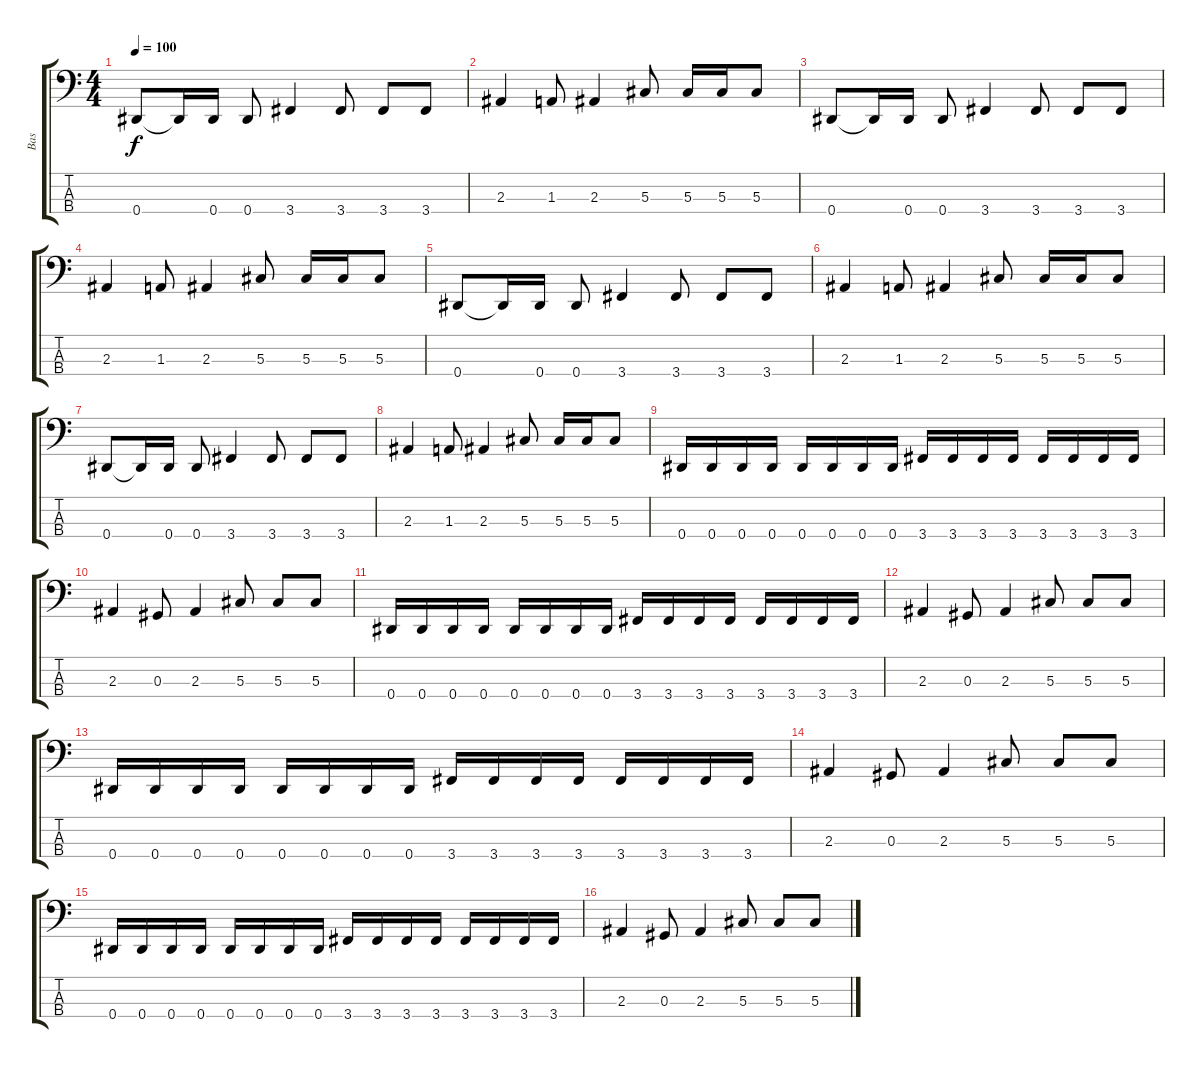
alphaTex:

\track ("Bas" "Bas") {instrument electricbassfinger}
\staff {score tabs}
\tuning (Gb2 Db2 Ab1 Eb1) {hide}
\ts (4 4)
\tempo 100
\clef f4
\ks c
0.4.8{dy f} 0.4{t}.16 0.4.16 0.4.8 3.4.4 3.4.8 3.4.8 3.4.8 |
2.3.4 1.3.8 2.3.4 5.3.8 5.3.16 5.3.16 5.3.8 |
0.4.8 0.4{t}.16 0.4.16 0.4.8 3.4.4 3.4.8 3.4.8 3.4.8 |
2.3.4 1.3.8 2.3.4 5.3.8 5.3.16 5.3.16 5.3.8 |
0.4.8 0.4{t}.16 0.4.16 0.4.8 3.4.4 3.4.8 3.4.8 3.4.8 |
2.3.4 1.3.8 2.3.4 5.3.8 5.3.16 5.3.16 5.3.8 |
0.4.8 0.4{t}.16 0.4.16 0.4.8 3.4.4 3.4.8 3.4.8 3.4.8 |
2.3.4 1.3.8 2.3.4 5.3.8 5.3.16 5.3.16 5.3.8 |
0.4.16 0.4.16 0.4.16 0.4.16 0.4.16 0.4.16 0.4.16 0.4.16 3.4.16 3.4.16 3.4.16 3.4.16 3.4.16 3.4.16 3.4.16 3.4.16 |
2.3.4 0.3.8 2.3.4 5.3.8 5.3.8 5.3.8 |
0.4.16 0.4.16 0.4.16 0.4.16 0.4.16 0.4.16 0.4.16 0.4.16 3.4.16 3.4.16 3.4.16 3.4.16 3.4.16 3.4.16 3.4.16 3.4.16 |
2.3.4 0.3.8 2.3.4 5.3.8 5.3.8 5.3.8 |
0.4.16 0.4.16 0.4.16 0.4.16 0.4.16 0.4.16 0.4.16 0.4.16 3.4.16 3.4.16 3.4.16 3.4.16 3.4.16 3.4.16 3.4.16 3.4.16 |
2.3.4 0.3.8 2.3.4 5.3.8 5.3.8 5.3.8 |
0.4.16 0.4.16 0.4.16 0.4.16 0.4.16 0.4.16 0.4.16 0.4.16 3.4.16 3.4.16 3.4.16 3.4.16 3.4.16 3.4.16 3.4.16 3.4.16 |
2.3.4 0.3.8 2.3.4 5.3.8 5.3.8 5.3.8
